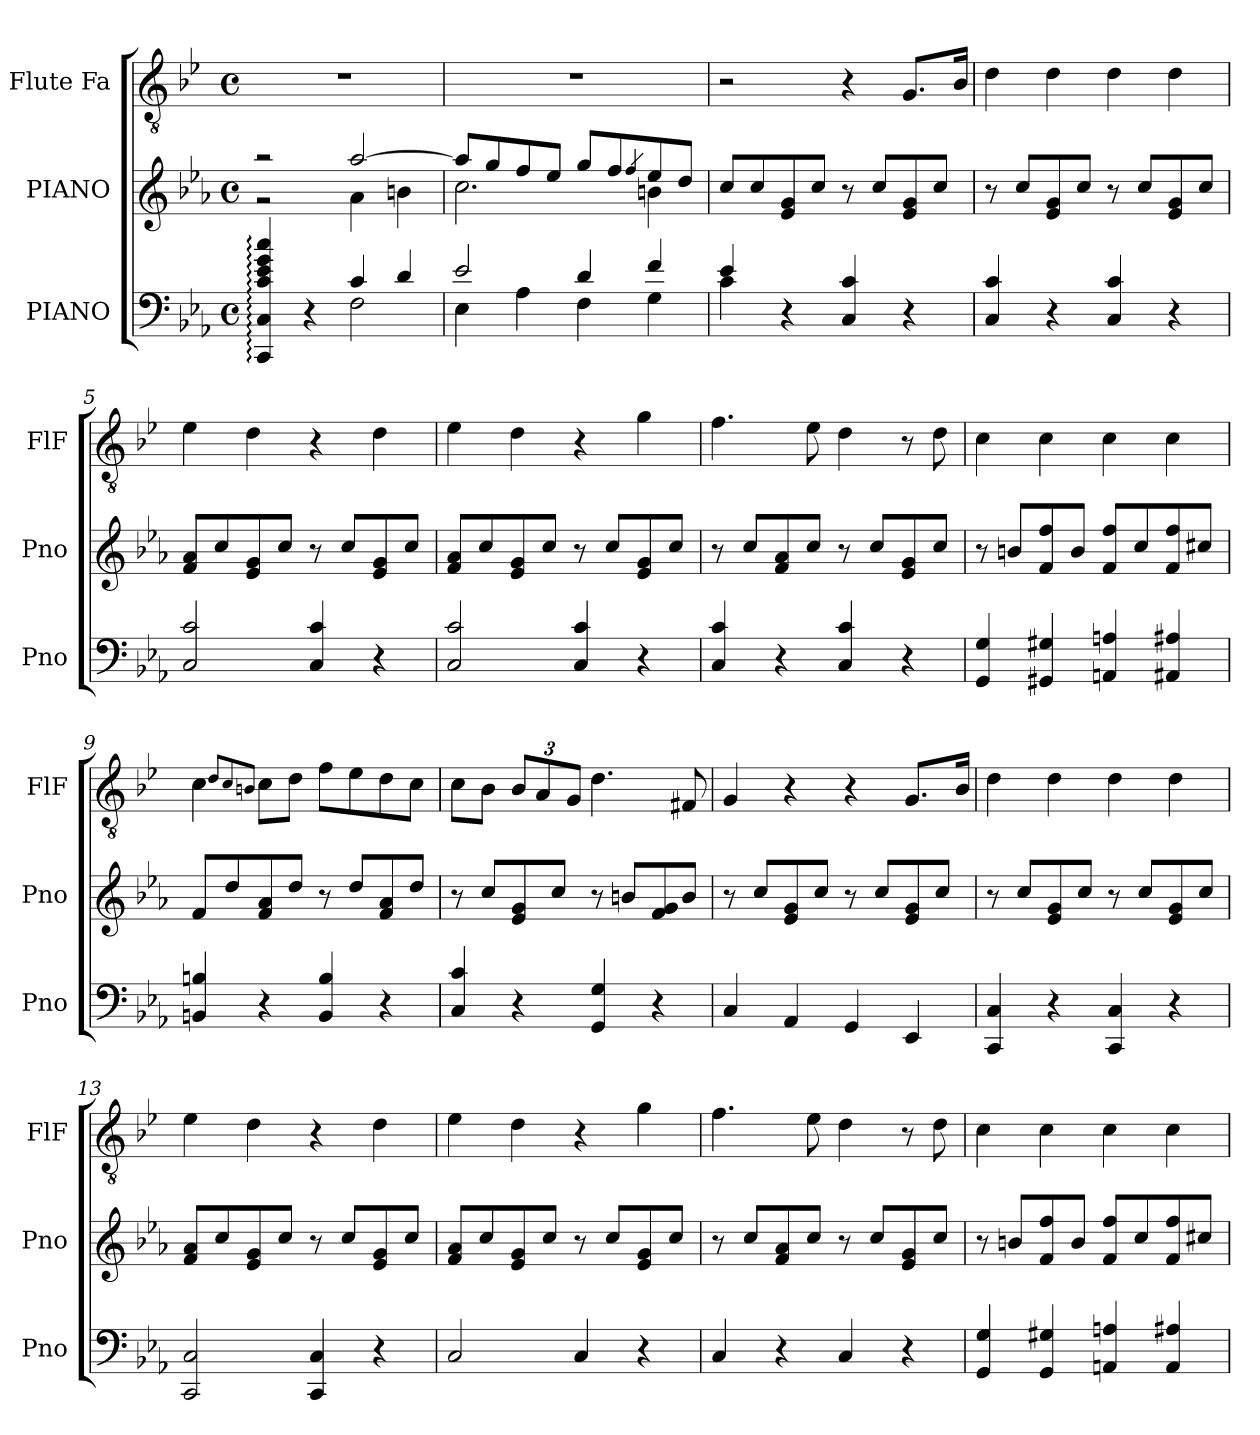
**kern	**kern	**kern
*part3	*part2	*part1
*staff3	*staff2	*staff1
*I"PIANO	*I"PIANO	*I"Flute Fa
*I'Pno	*I'Pno	*I'FlF
*clefF4	*clefG2	*clefGv2
*	*	*ITrd4c7
*k[b-e-a-]	*k[b-e-a-]	*k[b-e-a-]
*M4/4	*M4/4	*M4/4
*met(c)	*met(c)	*met(c)
=1	=1	=1
*^	*^	*
4CC/: 4C/: 4c/: 4e-/: 4g/: 4cc/:	2ryy	2r	2r	1r
4r	.	.	.	.
4c/	2F\	[2aa-/	4a-\	.
4d/	.	.	4bn\	.
=2	=2	=2	=2	=2
2e-/	4E-\	8aa-/L]	2.cc\	1r
.	.	8gg/	.	.
.	4A-\	8ff/	.	.
.	.	8ee-/J	.	.
4d/	4F\	8gg/L	.	.
.	.	8ff/	.	.
.	.	4qff/	.	.
4f/	4G\	8ee-/	4bn\	.
.	.	8dd/J	.	.
*	*	*v	*v	*
=3	=3	=3	=3
4e-/	4c\	8cc/L	2r
.	.	8cc/	.
4r	2.ryy	8e-/ 8g/	.
.	.	8cc/J	.
4C/ 4c/	.	8r	4r
.	.	8cc/L	.
4r	.	8e-/ 8g/	8.C/L
.	.	8cc/J	.
.	.	.	16E-/Jk
*v	*v	*	*
=4	=4	=4
4C/ 4c/	8r	4G\
.	8cc/L	.
4r	8e-/ 8g/	4G\
.	8cc/J	.
4C/ 4c/	8r	4G\
.	8cc/L	.
4r	8e-/ 8g/	4G\
.	8cc/J	.
!!LO:LB:g=z
=5	=5	=5
2C/ 2c/	8f/ 8a-/L	4A-\
.	8cc/	.
.	8e-/ 8g/	4G\
.	8cc/J	.
4C/ 4c/	8r	4r
.	8cc/L	.
4r	8e-/ 8g/	4G\
.	8cc/J	.
=6	=6	=6
2C/ 2c/	8f/ 8a-/L	4A-\
.	8cc/	.
.	8e-/ 8g/	4G\
.	8cc/J	.
4C/ 4c/	8r	4r
.	8cc/L	.
4r	8e-/ 8g/	4c\
.	8cc/J	.
=7	=7	=7
4C/ 4c/	8r	4.B-\
.	8cc/L	.
4r	8f/ 8a-/	.
.	8cc/J	8A-\
4C/ 4c/	8r	4G\
.	8cc/L	.
4r	8e-/ 8g/	8r
.	8cc/J	8G\
=8	=8	=8
4GG/ 4G/	8r	4F\
.	8bn/L	.
4GG#X/ 4G#X/	8f/ 8ff/	4F\
.	8b/J	.
4AAn/ 4An/	8f/ 8ff/L	4F\
.	8cc/	.
4AA#X/ 4A#X/	8f/ 8ff/	4F\
.	8cc#X/J	.
!!LO:LB:g=z
=9	=9	=9
4BBn/ 4Bn/	8f/L	4F\
.	8dd/	.
.	.	8qG/L
.	.	8qF/
.	.	8qEn/J
4r	8f/ 8a-/	8F\L
.	8dd/J	8G\J
4BB/ 4B/	8r	8B-\L
.	8dd/L	8A-\
4r	8f/ 8a-/	8G\
.	8dd/J	8F\J
=10	=10	=10
4C/ 4c/	8r	8F\L
.	8cc/L	8E-\J
*	*	*Xbrackettup
4r	8e-/ 8g/	12E-/L
.	.	12D/
.	8cc/J	.
.	.	12C/J
4GG/ 4G/	8r	4.G\
.	8bn/L	.
4r	8f/ 8g/	.
.	8b/J	8BBn/
=11	=11	=11
4C/	8r	4C/
.	8cc/L	.
4AA-/	8e-/ 8g/	4r
.	8cc/J	.
4GG/	8r	4r
.	8cc/L	.
4EE-/	8e-/ 8g/	8.C/L
.	8cc/J	.
.	.	16E-/Jk
=12	=12	=12
4CC/ 4C/	8r	4G\
.	8cc/L	.
4r	8e-/ 8g/	4G\
.	8cc/J	.
4CC/ 4C/	8r	4G\
.	8cc/L	.
4r	8e-/ 8g/	4G\
.	8cc/J	.
!!LO:LB:g=z
=13	=13	=13
2CC/ 2C/	8f/ 8a-/L	4A-\
.	8cc/	.
.	8e-/ 8g/	4G\
.	8cc/J	.
4CC/ 4C/	8r	4r
.	8cc/L	.
4r	8e-/ 8g/	4G\
.	8cc/J	.
=14	=14	=14
2C/	8f/ 8a-/L	4A-\
.	8cc/	.
.	8e-/ 8g/	4G\
.	8cc/J	.
4C/	8r	4r
.	8cc/L	.
4r	8e-/ 8g/	4c\
.	8cc/J	.
=15	=15	=15
4C/	8r	4.B-\
.	8cc/L	.
4r	8f/ 8a-/	.
.	8cc/J	8A-\
4C/	8r	4G\
.	8cc/L	.
4r	8e-/ 8g/	8r
.	8cc/J	8G\
=16	=16	=16
4GG/ 4G/	8r	4F\
.	8bn/L	.
4GG/ 4G#X/	8f/ 8ff/	4F\
.	8b/J	.
4AAn/ 4An/	8f/ 8ff/L	4F\
.	8cc/	.
4AA/ 4A#X/	8f/ 8ff/	4F\
.	8cc#X/J	.
=	=	=
*-	*-	*-
